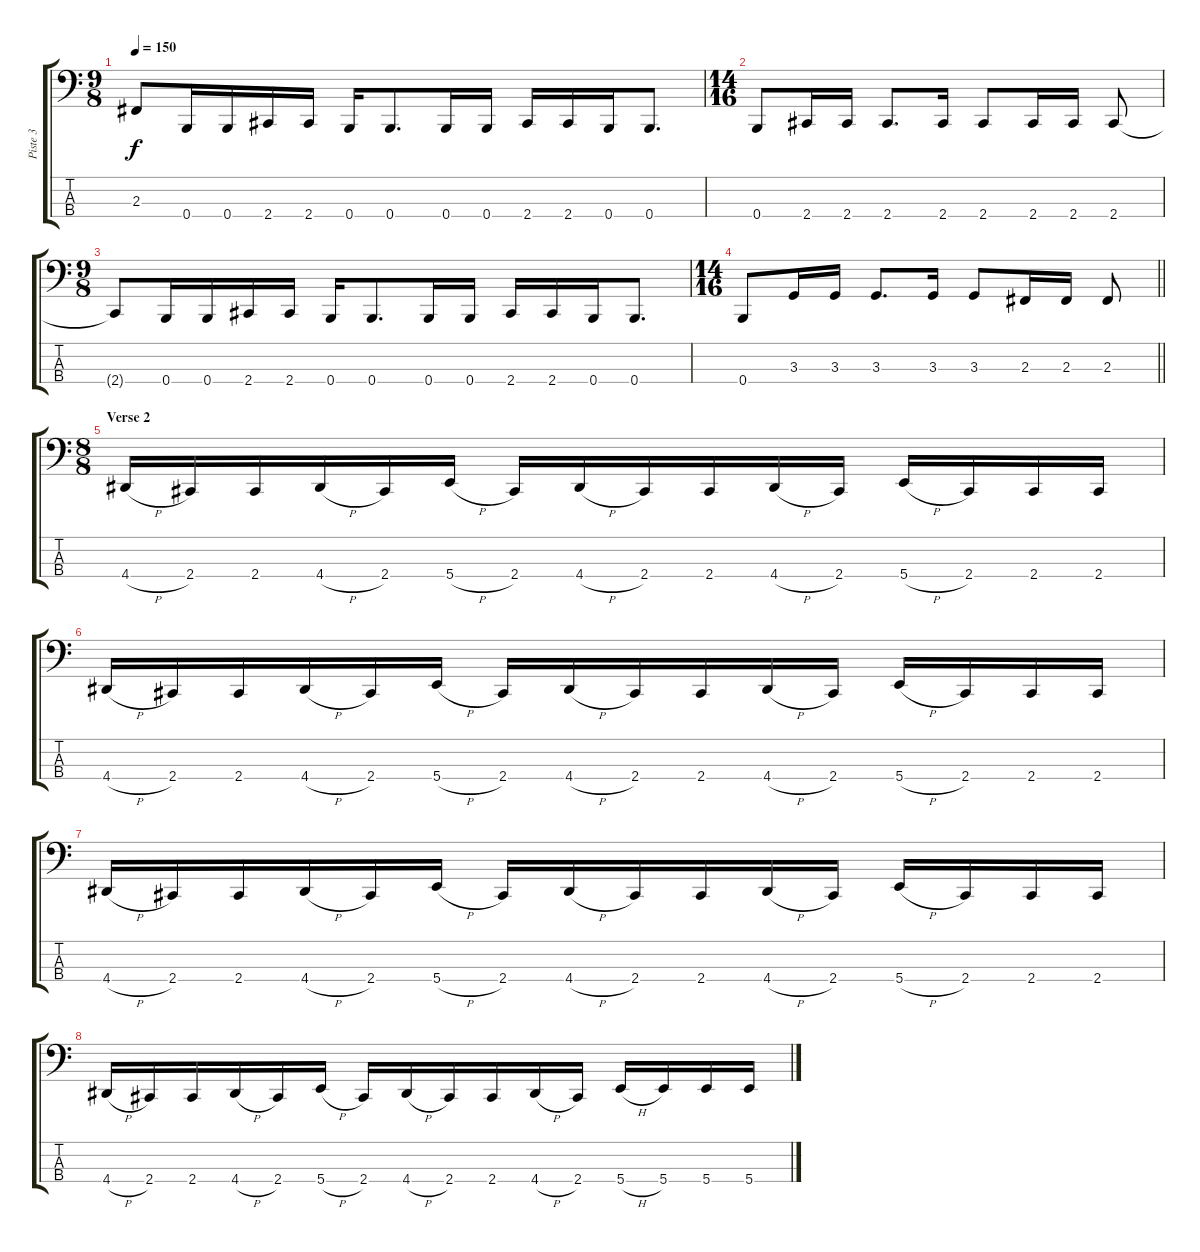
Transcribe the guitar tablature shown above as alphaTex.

\track ("Piste 3" "Piste 3") {instrument electricbasspick}
\staff {score tabs}
\tuning (D2 A1 E1 B0) {hide}
\ts (9 8)
\tempo 150
\clef f4
\ks c
2.3{t}.8{dy f} 0.4.16 0.4.16 2.4.16 2.4.16 0.4.16 0.4.8{d} 0.4.16 0.4.16 2.4.16 2.4.16 0.4.16 0.4.8{d} |
\ts (14 16)
0.4.8 2.4.16 2.4.16 2.4.8{d} 2.4.16 2.4.8 2.4.16 2.4.16 2.4.8 |
\ts (9 8)
2.4{t}.8 0.4.16 0.4.16 2.4.16 2.4.16 0.4.16 0.4.8{d} 0.4.16 0.4.16 2.4.16 2.4.16 0.4.16 0.4.8{d} |
\ts (14 16)
\barLineRight lightlight
0.4.8 3.3.16 3.3.16 3.3.8{d} 3.3.16 3.3.8 2.3.16 2.3.16 2.3.8 |
\ts (8 8)
\section ("" "Verse 2")
4.4{h}.16 2.4.16 2.4.16 4.4{h}.16 2.4.16 5.4{h}.16 2.4.16 4.4{h}.16 2.4.16 2.4.16 4.4{h}.16 2.4.16 5.4{h}.16 2.4.16 2.4.16 2.4.16 |
4.4{h}.16 2.4.16 2.4.16 4.4{h}.16 2.4.16 5.4{h}.16 2.4.16 4.4{h}.16 2.4.16 2.4.16 4.4{h}.16 2.4.16 5.4{h}.16 2.4.16 2.4.16 2.4.16 |
4.4{h}.16 2.4.16 2.4.16 4.4{h}.16 2.4.16 5.4{h}.16 2.4.16 4.4{h}.16 2.4.16 2.4.16 4.4{h}.16 2.4.16 5.4{h}.16 2.4.16 2.4.16 2.4.16 |
4.4{h}.16 2.4.16 2.4.16 4.4{h}.16 2.4.16 5.4{h}.16 2.4.16 4.4{h}.16 2.4.16 2.4.16 4.4{h}.16 2.4.16 5.4{h}.16 5.4.16 5.4.16 5.4.16
